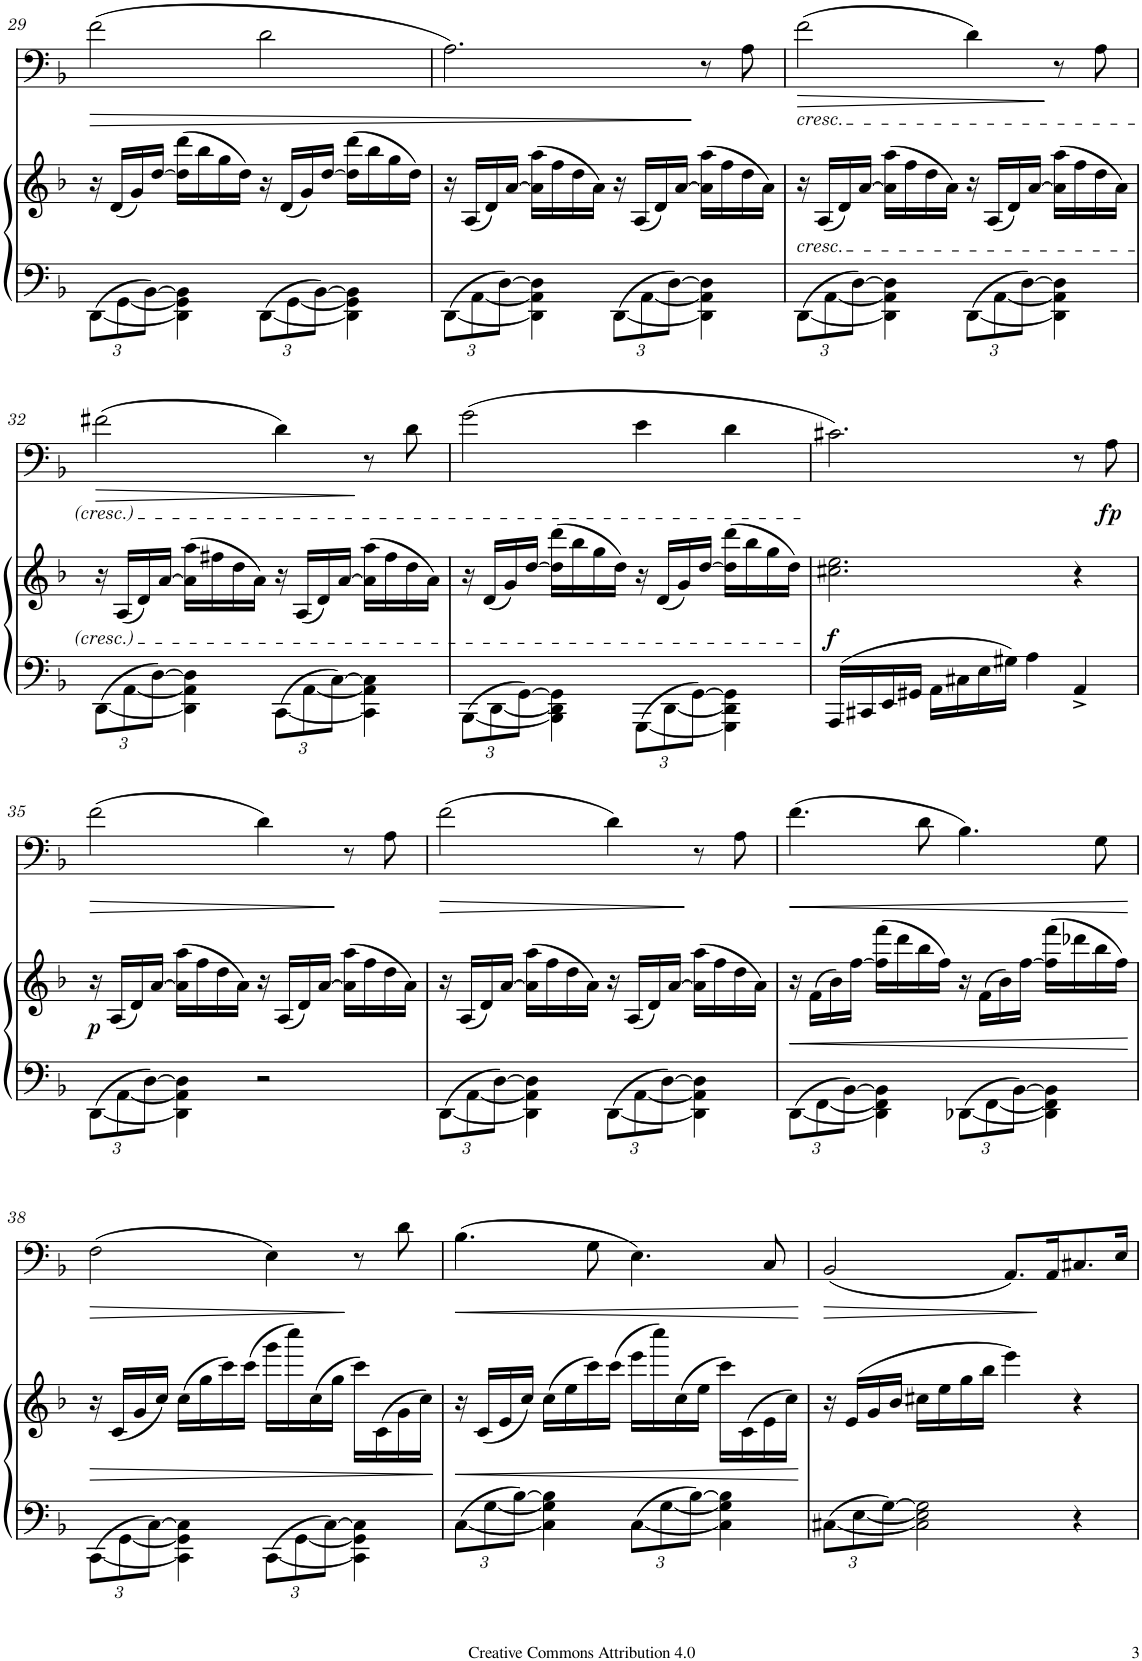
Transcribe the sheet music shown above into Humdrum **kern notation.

**kern	**kern	**dynam	**kern	**dynam
*part2	*part2	*part2	*part1	*part1
*staff3	*staff2	*staff2/3	*staff1	*staff1
*I"Piano	*	*	*I"Violoncello	*
*I'Pno	*	*	*I'Vc	*
!!LO:PB:g=z
*clefF4	*clefG2	*	*clefF4	*
*k[b-]	*k[b-]	*	*k[b-]	*
*M4/4	*M4/4	*	*M4/4	*
*met(c)	*met(c)	*	*met(c)	*
*Xbrackettup	*	*	*	*
=29	=29	=29	=29	=29
!	!	!	!	!LO:HP:b
[<12DD\L	16r	.	(2f\	>
.	(16d/LL	.	.	.
[<12GG\	.	.	.	.
.	16g/)	.	.	.
[>12BB-\J	.	.	.	.
.	[16dd/JJ	.	.	.
4DD\] 4GG\] 4BB-\]	(16dd\] 16ddd\LL	.	.	.
.	16bb-\	.	.	.
.	16gg\	.	.	.
.	16dd\JJ)	.	.	.
[<12DD\L	16r	.	2d\	.
.	(16d/LL	.	.	.
[<12GG\	.	.	.	.
.	16g/)	.	.	.
[>12BB-\J	.	.	.	.
.	[16dd/JJ	.	.	.
4DD\] 4GG\] 4BB-\]	(16dd\] 16ddd\LL	.	.	.
.	16bb-\	.	.	.
.	16gg\	.	.	.
.	16dd\JJ)	.	.	.
=30	=30	=30	=30	=30
[<12DD\L	16r	.	2.A\)	.
.	(16A/LL	.	.	.
[<12AA\	.	.	.	.
.	16d/)	.	.	.
[>12D\J	.	.	.	.
.	[16a/JJ	.	.	.
4DD\] 4AA\] 4D\]	(16a\] 16aa\LL	.	.	.
.	16ff\	.	.	.
.	16dd\	.	.	.
.	16a\JJ)	.	.	.
[<12DD\L	16r	.	.	.
.	(16A/LL	.	.	.
[<12AA\	.	.	.	.
.	16d/)	.	.	.
[>12D\J	.	.	.	.
.	[16a/JJ	.	.	.
4DD\] 4AA\] 4D\]	(16a\] 16aa\LL	.	8r	]
.	16ff\	.	.	.
.	16dd\	.	8A\	.
.	16a\JJ)	.	.	.
=31	=31	=31	=31	=31
!	!	!	!LO:TX:b:i:t=cresc.	!
!	!LO:TX:b:i:t=cresc.	!	!	!
!	!	!	!	!LO:HP:b
[<12DD\L	16r	.	(2f\	>
.	(16A/LL	.	.	.
[<12AA\	.	.	.	.
.	16d/)	.	.	.
[>12D\J	.	.	.	.
.	[16a/JJ	.	.	.
4DD\] 4AA\] 4D\]	(16a\] 16aa\LL	.	.	.
.	16ff\	.	.	.
.	16dd\	.	.	.
.	16a\JJ)	.	.	.
[<12DD\L	16r	.	4d\)	.
.	(16A/LL	.	.	.
[<12AA\	.	.	.	.
.	16d/)	.	.	.
[>12D\J	.	.	.	.
.	[16a/JJ	.	.	.
4DD\] 4AA\] 4D\]	(16a\] 16aa\LL	.	8r	]
.	16ff\	.	.	.
.	16dd\	.	8A\	.
.	16a\JJ)	.	.	.
!!LO:LB:g=z
=32	=32	=32	=32	=32
!	!	!	!	!LO:HP:b
[<12DD\L	16r	.	(2f#X\	>
.	(16A/LL	.	.	.
[<12AA\	.	.	.	.
.	16d/)	.	.	.
[>12D\J	.	.	.	.
.	[16a/JJ	.	.	.
4DD\] 4AA\] 4D\]	(16a\] 16aa\LL	.	.	.
.	16ff#X\	.	.	.
.	16dd\	.	.	.
.	16a\JJ)	.	.	.
[<12CC\L	16r	.	4d\)	.
.	(16A/LL	.	.	.
[<12AA\	.	.	.	.
.	16d/)	.	.	.
[>12C\J	.	.	.	.
.	[16a/JJ	.	.	.
4CC\] 4AA\] 4C\]	(16a\] 16aa\LL	.	8r	]
.	16ff#\	.	.	.
.	16dd\	.	8d\	.
.	16a\JJ)	.	.	.
=33	=33	=33	=33	=33
[<12BBB-\L	16r	.	(2g\	.
.	(16d/LL	.	.	.
[<12DD\	.	.	.	.
.	16g/)	.	.	.
[>12GG\J	.	.	.	.
.	[16dd/JJ	.	.	.
4BBB-\] 4DD\] 4GG\]	(16dd\] 16ddd\LL	.	.	.
.	16bb-\	.	.	.
.	16gg\	.	.	.
.	16dd\JJ)	.	.	.
[<12GGG\L	16r	.	4e\	.
.	(16d/LL	.	.	.
[<12DD\	.	.	.	.
.	16g/)	.	.	.
[>12GG\J	.	.	.	.
.	[16dd/JJ	.	.	.
4GGG\] 4DD\] 4GG\]	(16dd\] 16ddd\LL	.	4d\	.
.	16bb-\	.	.	.
.	16gg\	.	.	.
.	16dd\JJ)	.	.	.
=34	=34	=34	=34	=34
!	!	!LO:DY:b	!	!
16AAA/LL	2.cc#X\ 2.ee\	f	2.c#X\)	.
16CC#X/	.	.	.	.
16EE/	.	.	.	.
16GG#X/JJ	.	.	.	.
16AA\LL	.	.	.	.
16C#X\	.	.	.	.
16E\	.	.	.	.
16G#X\JJ	.	.	.	.
4A\	.	.	.	.
4AA^/	4r	.	8r	.
!	!	!	!	!LO:DY:b
.	.	.	8A\	fp
!!LO:LB:g=z
=35	=35	=35	=35	=35
!	!	!LO:DY:b	!	!LO:HP:b
[<12DD\L	16r	p	(2f\	>
.	(16A/LL	.	.	.
[<12AA\	.	.	.	.
.	16d/)	.	.	.
[>12D\J	.	.	.	.
.	[16a/JJ	.	.	.
4DD\] 4AA\] 4D\]	(16a\] 16aa\LL	.	.	.
.	16ff\	.	.	.
.	16dd\	.	.	.
.	16a\JJ)	.	.	.
2r	16r	.	4d\)	.
.	(16A/LL	.	.	.
.	16d/)	.	.	.
.	[16a/JJ	.	.	.
.	(16a\] 16aa\LL	.	8r	]
.	16ff\	.	.	.
.	16dd\	.	8A\	.
.	16a\JJ)	.	.	.
=36	=36	=36	=36	=36
!	!	!	!	!LO:HP:b
[<12DD\L	16r	.	(2f\	>
.	(16A/LL	.	.	.
[<12AA\	.	.	.	.
.	16d/)	.	.	.
[>12D\J	.	.	.	.
.	[16a/JJ	.	.	.
4DD\] 4AA\] 4D\]	(16a\] 16aa\LL	.	.	.
.	16ff\	.	.	.
.	16dd\	.	.	.
.	16a\JJ)	.	.	.
[<12DD\L	16r	.	4d\)	.
.	(16A/LL	.	.	.
[<12AA\	.	.	.	.
.	16d/)	.	.	.
[>12D\J	.	.	.	.
.	[16a/JJ	.	.	.
4DD\] 4AA\] 4D\]	(16a\] 16aa\LL	.	8r	]
.	16ff\	.	.	.
.	16dd\	.	8A\	.
.	16a\JJ)	.	.	.
=37	=37	=37	=37	=37
!	!	!LO:HP:b	!	!LO:HP:b
[<12DD\L	16r	<	(4.f\	<
.	(16f\LL	.	.	.
[<12FF\	.	.	.	.
.	16b-\)	.	.	.
[>12BB-\J	.	.	.	.
.	[16ff\JJ	.	.	.
4DD\] 4FF\] 4BB-\]	(16ff\] 16fff\LL	.	.	.
.	16ddd\	.	.	.
.	16bb-\	.	8d\	.
.	16ff\JJ)	.	.	.
[<12DD-X\L	16r	.	4.B-\)	.
.	(16f\LL	.	.	.
[<12FF\	.	.	.	.
.	16b-\)	.	.	.
[>12BB-\J	.	.	.	.
.	[16ff\JJ	.	.	.
4DD-\] 4FF\] 4BB-\]	(16ff\] 16fff\LL	.	.	.
.	16ddd-X\	.	.	.
.	16bb-\	.	8G\	.
.	16ff\JJ)	.	.	.
.	.	[	.	[
!!LO:LB:g=z
=38	=38	=38	=38	=38
!	!	!LO:HP:b	!	!LO:HP:b
[<12CC\L	16r	>	(2F\	>
.	(16c/LL	.	.	.
[<12GG\	.	.	.	.
.	16g/	.	.	.
[>12C\J	.	.	.	.
.	16cc/JJ)	.	.	.
4CC\] 4GG\] 4C\]	(16cc\LL	.	.	.
.	16gg\	.	.	.
.	16ccc\)	.	.	.
.	(16ccc\JJ	.	.	.
[<12CC\L	16ggg\LL	.	4E\)	.
.	16cccc\)	.	.	.
[<12GG\	.	.	.	.
.	(16cc\	.	.	.
[>12C\J	.	.	.	.
.	16gg\JJ	.	.	.
4CC\] 4GG\] 4C\]	16ccc\LL)	.	8r	]
.	(16c\	.	.	.
.	16g\	.	8d\	.
.	16cc\JJ)	.	.	.
.	.	]	.	.
=39	=39	=39	=39	=39
!	!	!LO:HP:b	!	!LO:HP:b
[<12C\L	16r	<	(4.B-\	<
.	(16c/LL	.	.	.
[<12G\	.	.	.	.
.	16e/	.	.	.
[>12B-\J	.	.	.	.
.	16cc/JJ)	.	.	.
4C\] 4G\] 4B-\]	(16cc\LL	.	.	.
.	16ee\	.	.	.
.	16ccc\)	.	8G\	.
.	(16ccc\JJ	.	.	.
[<12C\L	16eee\LL	.	4.E\)	.
.	16cccc\)	.	.	.
[<12G\	.	.	.	.
.	(16cc\	.	.	.
[>12B-\J	.	.	.	.
.	16ee\JJ	.	.	.
4C\] 4G\] 4B-\]	16ccc\LL)	.	.	.
.	(16c\	.	.	.
.	16e\	.	8C/	.
.	16cc\JJ)	.	.	.
.	.	[	.	[
=40	=40	=40	=40	=40
!	!	!	!	!LO:HP:b
[<12C#X\L	16r	.	(2BB-/	>
.	(16e/LL	.	.	.
[<12E\	.	.	.	.
.	16g/	.	.	.
[>12G\J	.	.	.	.
.	16b-/JJ	.	.	.
2C#\] 2E\] 2G\]	16cc#X\LL	.	.	.
.	16ee\	.	.	.
.	16gg\	.	.	.
.	16bb-\JJ	.	.	.
.	4eee\)	.	8.AA/L)	.
.	.	.	16AA/K	]
4r	4r	.	8.C#X/	.
.	.	.	16E/Jk	.
=	=	=	=	=
*-	*-	*-	*-	*-
